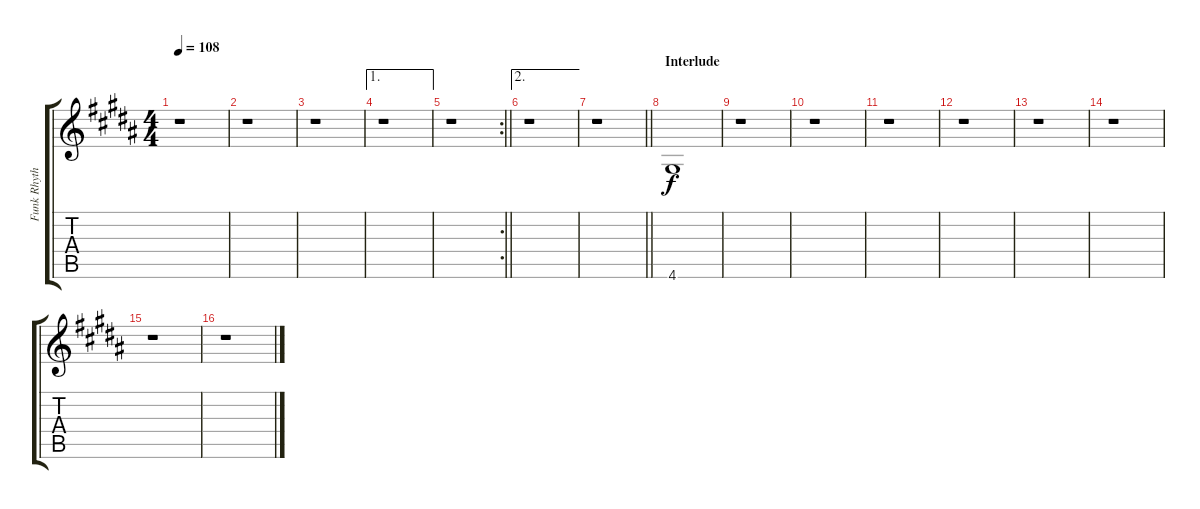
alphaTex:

\track ("Funk Rhythm Guitar" "Funk Rhyth") {instrument electricguitarclean}
\staff {score tabs}
\tuning (E4 B3 G3 D3 A2 E2) {hide}
\ts (4 4)
\tempo 108
\clef g2
\ks g#minor
r.1{dy f} |
r.1 |
r.1 |
\ae 1
r.1 |
\rc 2
\barLineRight lightlight
r.1 |
\ae 2
r.1 |
\barLineRight lightlight
r.1 |
\section ("" "Interlude")
4.6.1 |
r.1 |
r.1 |
r.1 |
r.1 |
r.1 |
r.1 |
r.1 |
r.1
